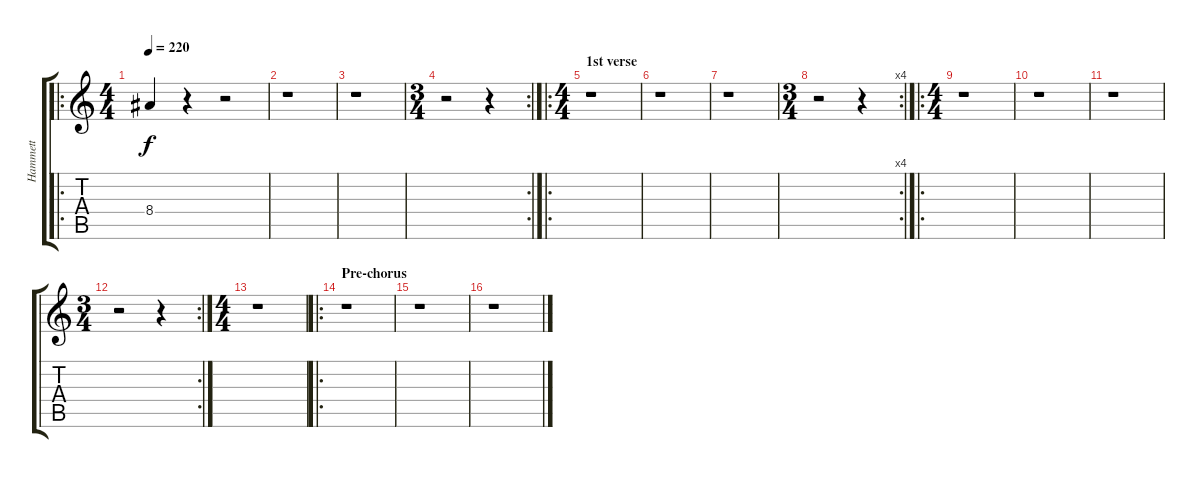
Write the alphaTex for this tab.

\track ("Hammett" "Hammett") {instrument distortionguitar}
\staff {score tabs}
\tuning (E4 B3 G3 D3 A2 E2) {hide}
\ro
\ts (4 4)
\tempo 220
\clef g2
\ks c
8.4{t}.4{dy f} r.4 r.2 |
r.1 |
r.1 |
\rc 2
\ts (3 4)
r.2 r.4 |
\ro
\ts (4 4)
\section ("" "1st verse")
r.1 |
r.1 |
r.1 |
\rc 4
\ts (3 4)
r.2 r.4 |
\ro
\ts (4 4)
r.1 |
r.1 |
r.1 |
\rc 2
\ts (3 4)
r.2 r.4 |
\ts (4 4)
r.1 |
\ro
\section ("" "Pre-chorus")
r.1 |
r.1 |
r.1
